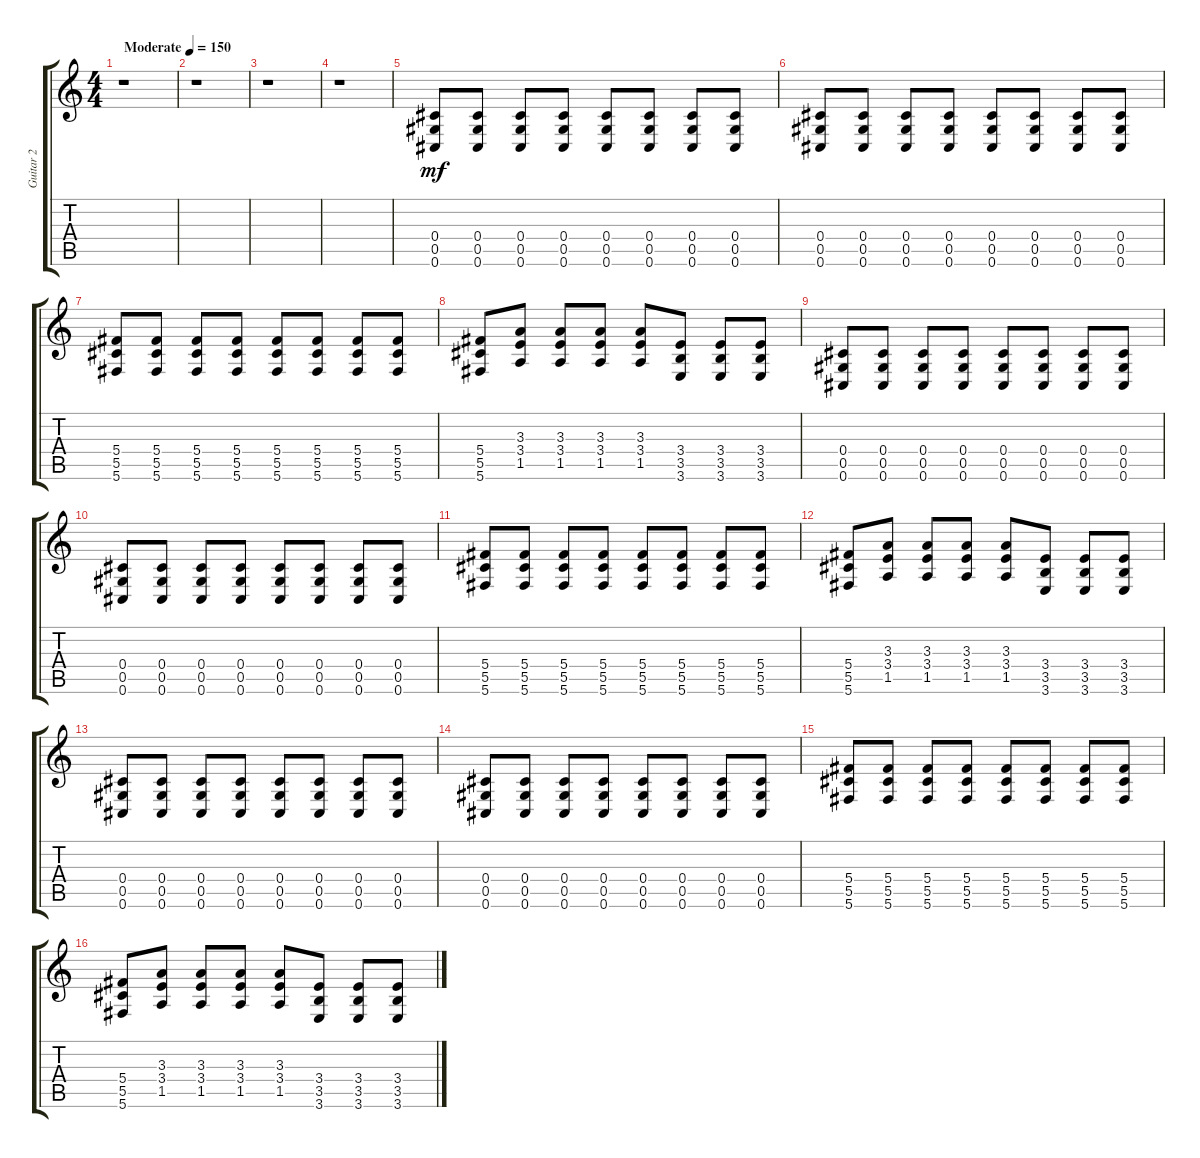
\track ("Guitar 2" "Guitar 2") {instrument distortionguitar}
\staff {score tabs}
\tuning (Eb4 Bb3 Gb3 Db3 Ab2 Db2) {hide}
\ts (4 4)
\tempo (150 "Moderate")
\clef g2
\ks c
r.1{dy mf instrument distortionguitar} |
r.1 |
r.1 |
r.1 |
(0.4 0.5 0.6).8 (0.4 0.5 0.6).8 (0.4 0.5 0.6).8 (0.4 0.5 0.6).8 (0.4 0.5 0.6).8 (0.4 0.5 0.6).8 (0.4 0.5 0.6).8 (0.4 0.5 0.6).8 |
(0.4 0.5 0.6).8 (0.4 0.5 0.6).8 (0.4 0.5 0.6).8 (0.4 0.5 0.6).8 (0.4 0.5 0.6).8 (0.4 0.5 0.6).8 (0.4 0.5 0.6).8 (0.4 0.5 0.6).8 |
(5.4 5.5 5.6).8 (5.4 5.5 5.6).8 (5.4 5.5 5.6).8 (5.4 5.5 5.6).8 (5.4 5.5 5.6).8 (5.4 5.5 5.6).8 (5.4 5.5 5.6).8 (5.4 5.5 5.6).8 |
(5.4 5.5 5.6).8 (3.3 3.4 1.5).8 (3.3 3.4 1.5).8 (3.3 3.4 1.5).8 (3.3 3.4 1.5).8 (3.4 3.5 3.6).8 (3.4 3.5 3.6).8 (3.4 3.5 3.6).8 |
(0.4 0.5 0.6).8 (0.4 0.5 0.6).8 (0.4 0.5 0.6).8 (0.4 0.5 0.6).8 (0.4 0.5 0.6).8 (0.4 0.5 0.6).8 (0.4 0.5 0.6).8 (0.4 0.5 0.6).8 |
(0.4 0.5 0.6).8 (0.4 0.5 0.6).8 (0.4 0.5 0.6).8 (0.4 0.5 0.6).8 (0.4 0.5 0.6).8 (0.4 0.5 0.6).8 (0.4 0.5 0.6).8 (0.4 0.5 0.6).8 |
(5.4 5.5 5.6).8 (5.4 5.5 5.6).8 (5.4 5.5 5.6).8 (5.4 5.5 5.6).8 (5.4 5.5 5.6).8 (5.4 5.5 5.6).8 (5.4 5.5 5.6).8 (5.4 5.5 5.6).8 |
(5.4 5.5 5.6).8 (3.3 3.4 1.5).8 (3.3 3.4 1.5).8 (3.3 3.4 1.5).8 (3.3 3.4 1.5).8 (3.4 3.5 3.6).8 (3.4 3.5 3.6).8 (3.4 3.5 3.6).8 |
(0.4 0.5 0.6).8 (0.4 0.5 0.6).8 (0.4 0.5 0.6).8 (0.4 0.5 0.6).8 (0.4 0.5 0.6).8 (0.4 0.5 0.6).8 (0.4 0.5 0.6).8 (0.4 0.5 0.6).8 |
(0.4 0.5 0.6).8 (0.4 0.5 0.6).8 (0.4 0.5 0.6).8 (0.4 0.5 0.6).8 (0.4 0.5 0.6).8 (0.4 0.5 0.6).8 (0.4 0.5 0.6).8 (0.4 0.5 0.6).8 |
(5.4 5.5 5.6).8 (5.4 5.5 5.6).8 (5.4 5.5 5.6).8 (5.4 5.5 5.6).8 (5.4 5.5 5.6).8 (5.4 5.5 5.6).8 (5.4 5.5 5.6).8 (5.4 5.5 5.6).8 |
(5.4 5.5 5.6).8 (3.3 3.4 1.5).8 (3.3 3.4 1.5).8 (3.3 3.4 1.5).8 (3.3 3.4 1.5).8 (3.4 3.5 3.6).8 (3.4 3.5 3.6).8 (3.4 3.5 3.6).8
